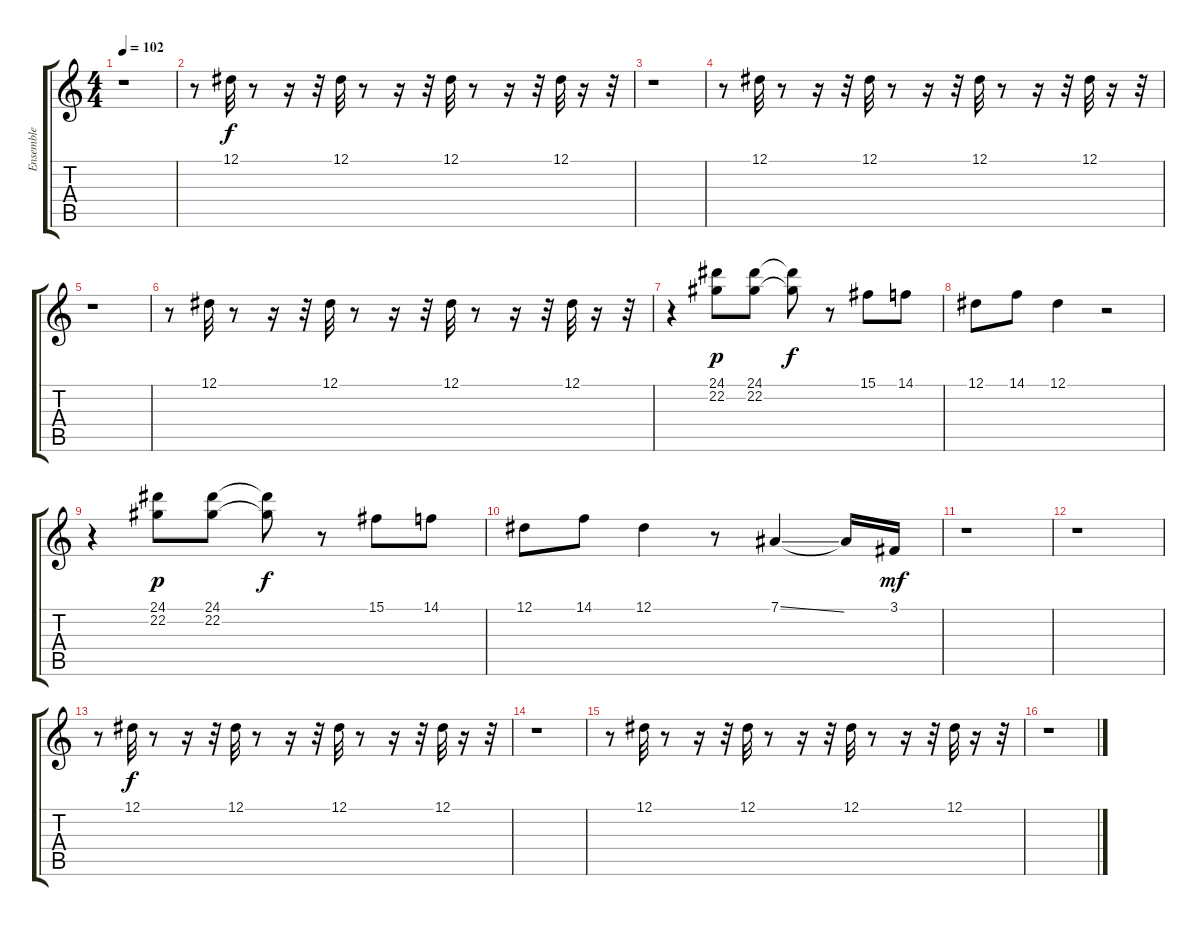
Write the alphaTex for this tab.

\track ("Ensemble" "Ensemble") {instrument violin}
\staff {score tabs}
\tuning (Eb4 Bb3 Gb3 Db3 Ab2 Eb2) {hide}
\ts (4 4)
\tempo 102
\clef g2
\ks c
r.1{dy f} |
r.8 12.1.32 r.8 r.16 r.32 12.1.32 r.8 r.16 r.32 12.1.32 r.8 r.16 r.32 12.1.32 r.16 r.32 |
r.1 |
r.8 12.1.32 r.8 r.16 r.32 12.1.32 r.8 r.16 r.32 12.1.32 r.8 r.16 r.32 12.1.32 r.16 r.32 |
r.1 |
r.8 12.1.32 r.8 r.16 r.32 12.1.32 r.8 r.16 r.32 12.1.32 r.8 r.16 r.32 12.1.32 r.16 r.32 |
r.4{volume 8 instrument violin} (24.1 22.2).8{dy p} (24.1 22.2).8 (24.1{t} 22.2{t}).8{dy f} r.8 15.1.8 14.1.8 |
12.1.8 14.1.8 12.1.4 r.2 |
r.4 (24.1 22.2).8{dy p} (24.1 22.2).8 (24.1{t} 22.2{t}).8{dy f} r.8 15.1.8 14.1.8 |
12.1.8 14.1.8 12.1.4 r.8 7.1{ss}.4 7.1{t}.16 3.1.16{dy mf} |
r.1 |
r.1 |
r.8 12.1.32{dy f} r.8 r.16 r.32 12.1.32 r.8 r.16 r.32 12.1.32 r.8 r.16 r.32 12.1.32 r.16 r.32 |
r.1 |
r.8 12.1.32 r.8 r.16 r.32 12.1.32 r.8 r.16 r.32 12.1.32 r.8 r.16 r.32 12.1.32 r.16 r.32 |
r.1
